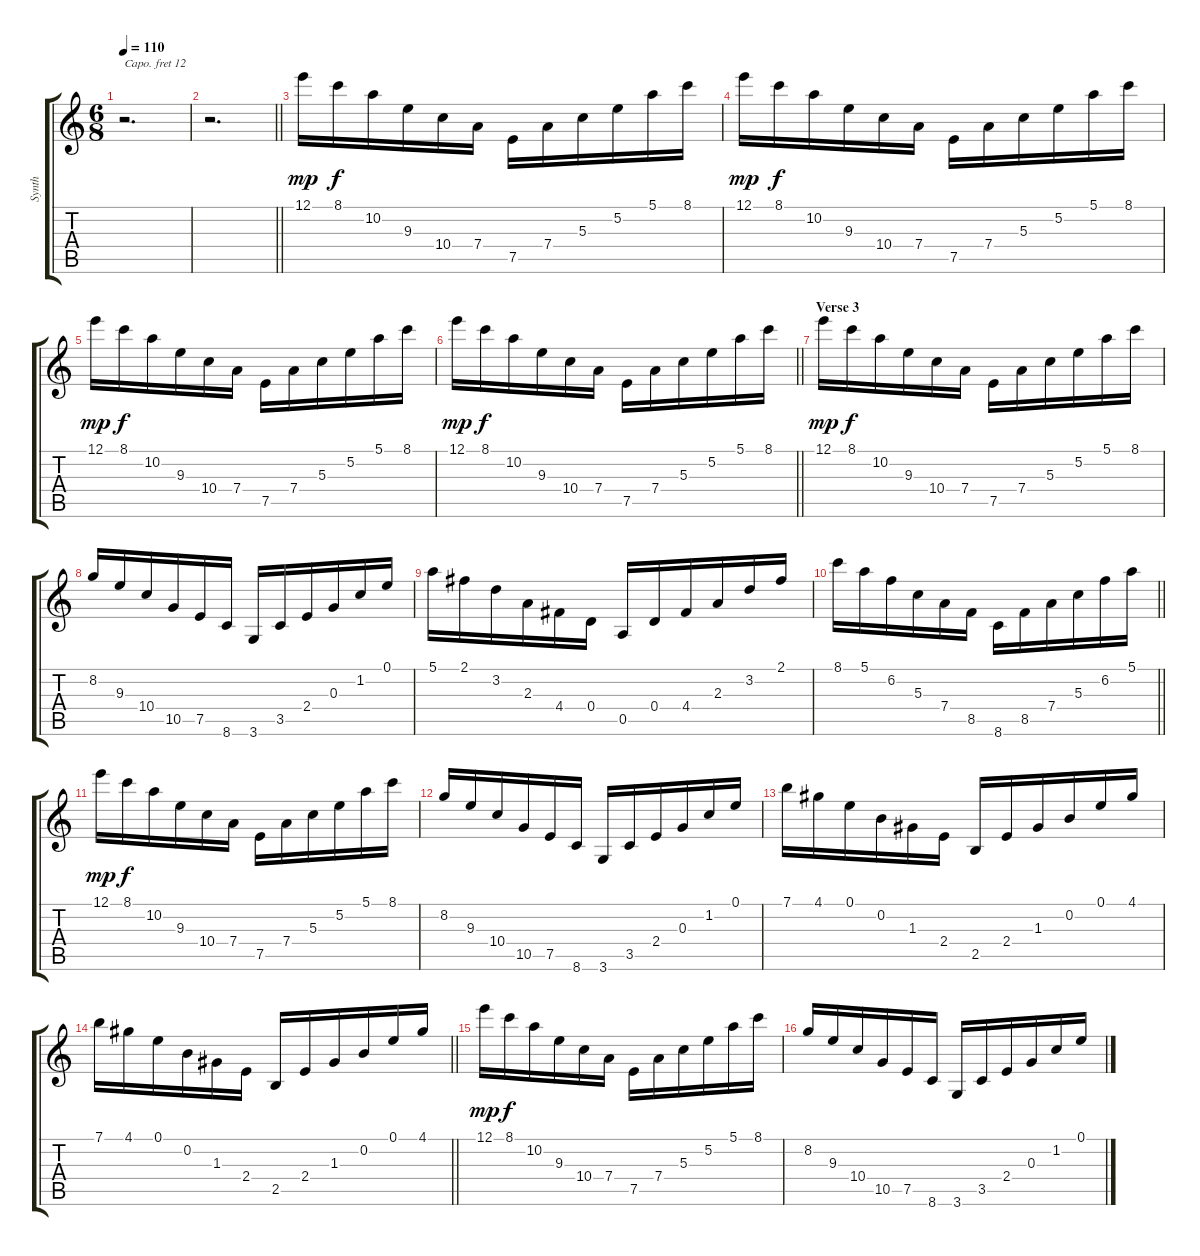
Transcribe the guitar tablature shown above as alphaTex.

\track ("Synth" "Synth") {instrument ocarina}
\staff {score tabs}
\capo 12
\tuning (E4 B3 G3 D3 A2 E2) {hide}
\ts (6 8)
\tempo 110
\clef g2
\ks c
r.2{d dy f} |
\barLineRight lightlight
r.2{d} |
\section ("" "")
12.1.16{dy mp} 8.1.16{dy f} 10.2.16 9.3.16 10.4.16 7.4.16 7.5.16 7.4.16 5.3.16 5.2.16 5.1.16 8.1.16 |
12.1.16{dy mp} 8.1.16{dy f} 10.2.16 9.3.16 10.4.16 7.4.16 7.5.16 7.4.16 5.3.16 5.2.16 5.1.16 8.1.16 |
12.1.16{dy mp} 8.1.16{dy f} 10.2.16 9.3.16 10.4.16 7.4.16 7.5.16 7.4.16 5.3.16 5.2.16 5.1.16 8.1.16 |
\barLineRight lightlight
12.1.16{dy mp} 8.1.16{dy f} 10.2.16 9.3.16 10.4.16 7.4.16 7.5.16 7.4.16 5.3.16 5.2.16 5.1.16 8.1.16 |
\section ("" "Verse 3")
12.1.16{dy mp} 8.1.16{dy f} 10.2.16 9.3.16 10.4.16 7.4.16 7.5.16 7.4.16 5.3.16 5.2.16 5.1.16 8.1.16 |
8.2.16 9.3.16 10.4.16 10.5.16 7.5.16 8.6.16 3.6.16 3.5.16 2.4.16 0.3.16 1.2.16 0.1.16 |
5.1.16 2.1.16 3.2.16 2.3.16 4.4.16 0.4.16 0.5.16 0.4.16 4.4.16 2.3.16 3.2.16 2.1.16 |
\barLineRight lightlight
8.1.16 5.1.16 6.2.16 5.3.16 7.4.16 8.5.16 8.6.16 8.5.16 7.4.16 5.3.16 6.2.16 5.1.16 |
\section ("" "")
12.1.16{dy mp} 8.1.16{dy f} 10.2.16 9.3.16 10.4.16 7.4.16 7.5.16 7.4.16 5.3.16 5.2.16 5.1.16 8.1.16 |
8.2.16 9.3.16 10.4.16 10.5.16 7.5.16 8.6.16 3.6.16 3.5.16 2.4.16 0.3.16 1.2.16 0.1.16 |
7.1.16 4.1.16 0.1.16 0.2.16 1.3.16 2.4.16 2.5.16 2.4.16 1.3.16 0.2.16 0.1.16 4.1.16 |
\barLineRight lightlight
7.1.16 4.1.16 0.1.16 0.2.16 1.3.16 2.4.16 2.5.16 2.4.16 1.3.16 0.2.16 0.1.16 4.1.16 |
\section ("" "")
12.1.16{dy mp} 8.1.16{dy f} 10.2.16 9.3.16 10.4.16 7.4.16 7.5.16 7.4.16 5.3.16 5.2.16 5.1.16 8.1.16 |
8.2.16 9.3.16 10.4.16 10.5.16 7.5.16 8.6.16 3.6.16 3.5.16 2.4.16 0.3.16 1.2.16 0.1.16
